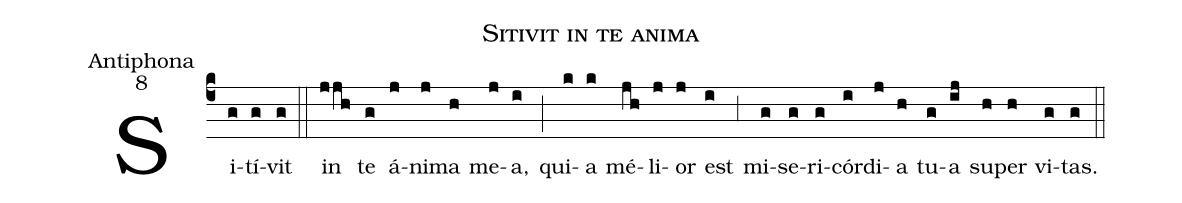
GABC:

name:Sitivit in te anima;
office-part:Antiphona;
mode:8;
%%
(c4) Si(g)tí(g)vit(g) (::)
in(jjh) te(g) á(j)ni(j)ma(h) me(j)a,(i) (;) qui(k)a(k) mé(jh)li(j)or(j) est(i) (,3) mi(g)se(g)ri(g)cór(i)di(j)a(h) tu(g)a(ij) su(h)per(h) vi(g)tas.(g) (::)
